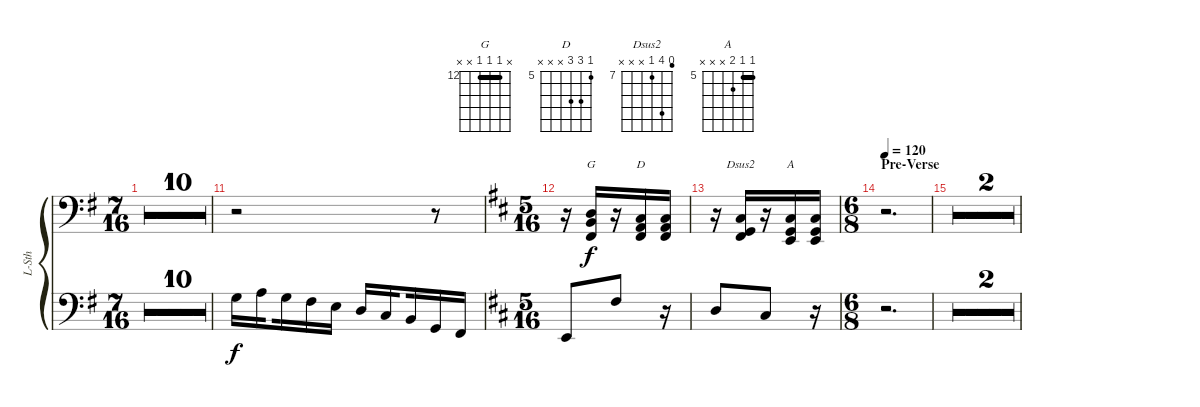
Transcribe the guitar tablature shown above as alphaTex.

\defaultSystemsLayout 4
\bracketExtendMode groupsimilarinstruments
\otherSystemsTrackNameOrientation horizontal
\track ("Synthesizer" "L-Sth") {multiBarRest instrument lead7fifths}
\staff {score}
\tuning (E4 B3 G3 D3 A2 E2)
\chord ("G" x 12 12 12 x x) {firstfret 12 showfingering false barre (12 12)}
\chord ("D" 5 7 7 x x x) {firstfret 5 showfingering false}
\chord ("Dsus2" 6 10 7 x x x) {firstfret 7 showfingering false}
\chord ("A" 5 5 6 x x x) {firstfret 5 showfingering false barre 5}
\ts (7 16)
\beaming (8 3 3 1)
\tempo 96
\clef f4
\ks g
r.4{dy f} r.8{d} |
\ts (5 16)
\beaming (8 3 3 1)
r.4 r.16 |
r.4 r.16 |
\ts (7 16)
\beaming (8 3 3 1)
r.4 r.8{d} |
\ts (5 16)
\beaming (8 3 3 1)
r.4 r.16 |
\ts (7 16)
\beaming (8 3 3 1)
r.4 r.8{d} |
\ts (5 16)
\beaming (8 3 3 1)
r.4 r.16 |
r.4 r.16 |
\ts (9 16)
\beaming (8 3 3 1)
r.2 r.16 |
\ts (10 16)
\beaming (8 3 3 1)
\clef g2
r.2 r.8 |
r.2 r.8 |
\ts (5 16)
\beaming (8 3 3 1)
\ks d
r.16 (12.2{acc forcenatural} 12.3{acc forcenatural} 12.4{acc forcenatural}).16{ch "G"} r.16 (5.1{acc forcenatural} 7.2{acc #} 7.3{acc forcenatural}).16{ch "D"} (5.1{acc forcenatural} 7.2{acc #} 7.3{acc forcenatural}).16 |
r.16 (7.3{acc forcenatural} 0.1{acc forcenatural} 10.2{acc forcenatural}).16{ch "Dsus2"} r.16 (6.3{acc #} 5.2{acc forcenatural} 5.1{acc forcenatural}).16{ch "A"} (6.3{acc #} 5.2{acc forcenatural} 5.1{acc forcenatural}).16 |
\ts (6 8)
\beaming (8 3 3)
\section ("" "Pre-Verse")
\tempo 120
r.2{d} |
r.2{d} |
r.2{d}
\staff {score}
\tuning (E4 B3 G3 D3 A2 E2)
\clef f4
\ottava regular
\simile none
\ks g
r.4{dy f} r.8{d} |
r.4 r.16 |
r.4 r.16 |
r.4 r.8{d} |
r.4 r.16 |
r.4 r.8{d} |
r.4 r.16 |
r.4 r.16 |
r.2 r.16 |
r.2 r.8 |
5.4{acc forcenatural}.16{beam merge} 7.4{acc forcenatural}.16{beam splitsecondary} 5.4{acc forcenatural}.16{beam merge} 4.4{acc #}.16{beam merge} 7.5{acc forcenatural}.16{beam split} 5.5{acc forcenatural}.16{beam merge} 3.5{acc forcenatural}.16{beam splitsecondary} 2.5{acc forcenatural}.16{beam merge} 3.6{acc forcenatural}.16{beam merge} 2.6{acc #}.16 |
\ks d
0.6{acc forcenatural}.8 4.4{acc #}.8 r.16 |
5.5{acc forcenatural}.8 4.5{acc #}.8 r.16 |
r.2{d} |
r.2{d} |
r.2{d}
